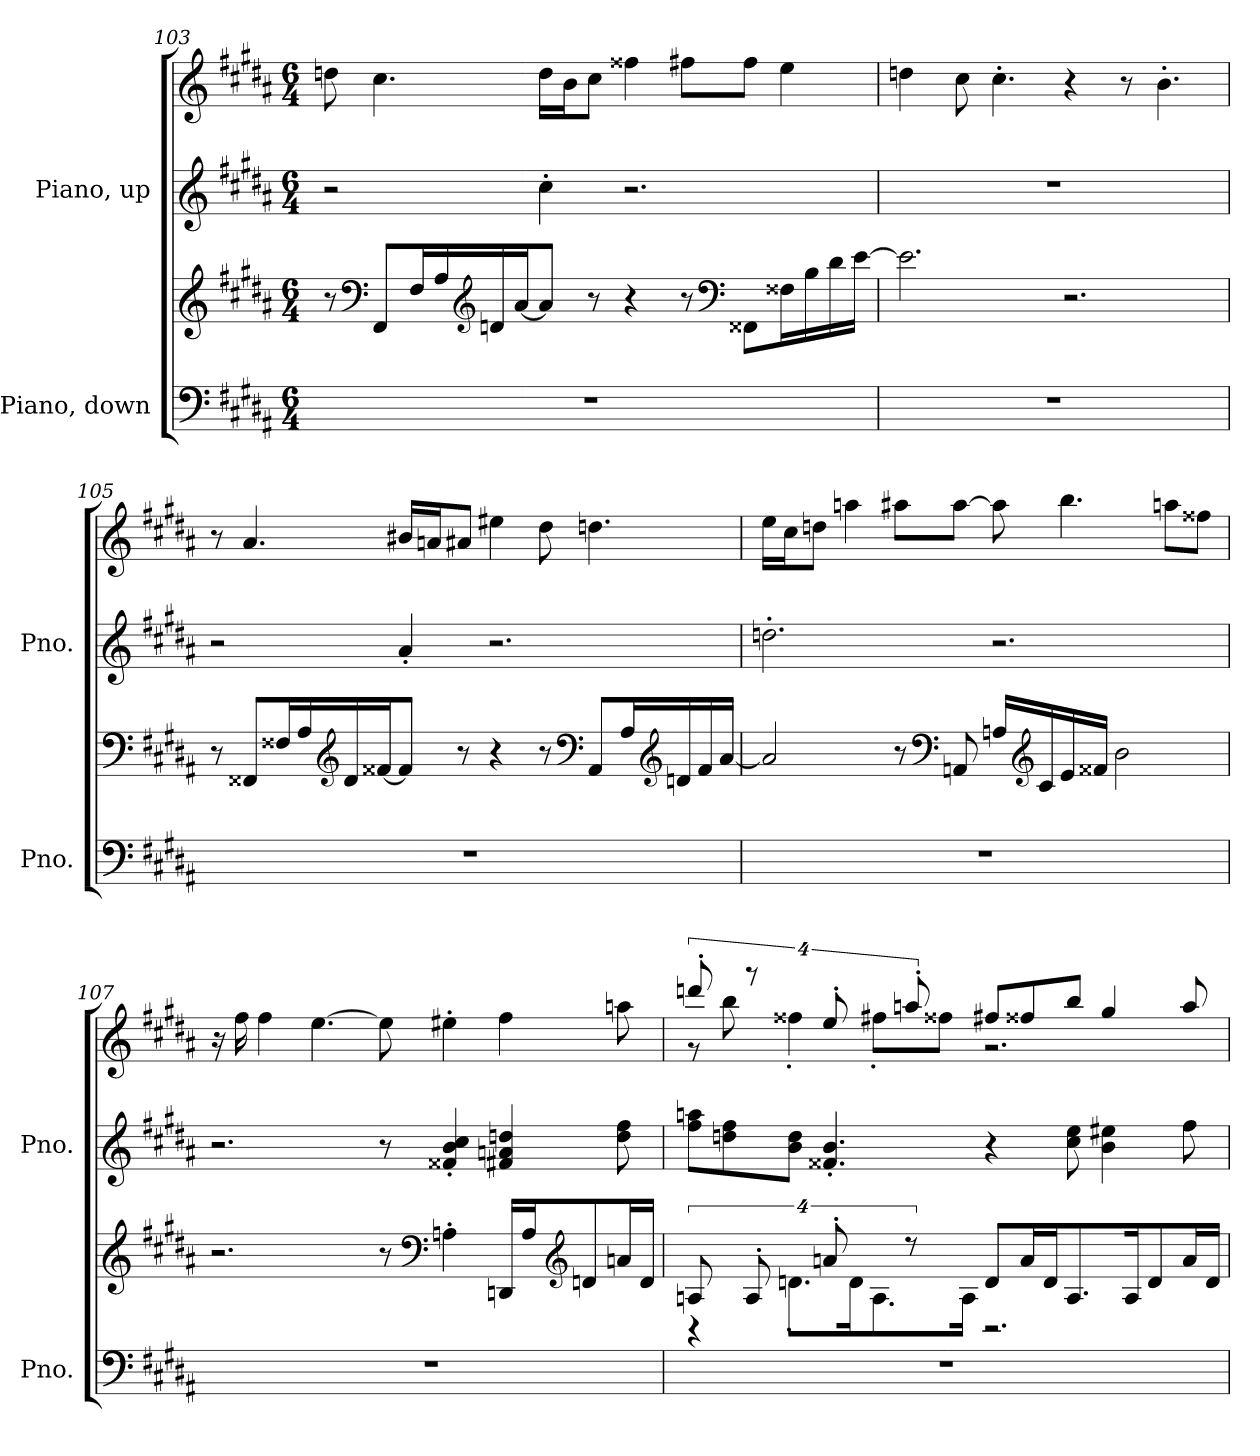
**kern	**kern	**kern	**kern
*part2	*part2	*part1	*part1
*staff4	*staff3	*staff2	*staff1
*I"Piano, down	*	*I"Piano, up	*
*I'Pno.	*	*I'Pno.	*
!!LO:LB:g=z
*clefF4	*clefG2	*clefG2	*clefG2
*k[f#c#g#d#a#]	*k[f#c#g#d#a#]	*k[f#c#g#d#a#]	*k[f#c#g#d#a#]
*M6/4	*M6/4	*M6/4	*M6/4
=103	=103	=103	=103
1.r	8r	2r	8ddn\
*	*clefF4	*	*
.	8FF#/L	.	4.cc#\
.	16F#/L	.	.
.	16A#/	.	.
*	*clefG2	*	*
.	16dn/	.	.
.	[16a#/J	.	.
.	8a#/J]	4cc#'\	16dd\LL
.	.	.	16b\J
.	8r	.	8cc#\J
.	4r	2.r	4ff##X\
.	8r	.	8ff#X\L
*	*clefF4	*	*
.	8FF##X\L	.	8ff#\J
.	16F##X\L	.	4ee\
.	16B\	.	.
.	16d\	.	.
.	[16e\JJ	.	.
=104	=104	=104	=104
1.r	2.e\]	1.r	4ddn\
.	.	.	8cc#\
.	.	.	4.cc#'\
.	2.r	.	4r
.	.	.	8r
.	.	.	4.b'\
!!LO:LB:g=z
=105	=105	=105	=105
1.r	8r	2r	8r
.	8FF##X/L	.	4.a#/
.	16F##X/L	.	.
.	16A#/	.	.
*	*clefG2	*	*
.	16d#/	.	.
.	[16f##X/J	.	.
.	8f##/J]	4a#'/	16b#X/LL
.	.	.	16an/J
.	8r	.	8a#X/J
.	4r	2.r	4ee#X\
.	8r	.	8dd#\
*	*clefF4	*	*
.	8AA#/L	.	4.ddn\
.	16A#/L	.	.
*	*clefG2	*	*
.	16dn/	.	.
.	16f##/	.	.
.	[16a#/JJ	.	.
!!LO:PB:g=z
=106	=106	=106	=106
1.r	2a#/]	2.ddn'\	16ee\LL
.	.	.	16cc#\J
.	.	.	8ddn\J
.	.	.	4aan\
.	8r	.	8aa#X\L
*	*clefF4	*	*
.	8AAn/	.	[8aa#\J
.	16An/LL	2.r	8aa#\]
*	*clefG2	*	*
.	16c#/	.	.
.	16e/	.	4.bb\
.	16f##X/JJ	.	.
.	2b\	.	.
.	.	.	8aan\L
.	.	.	8ff##X\J
!!LO:LB:g=z
=107	=107	=107	=107
1.r	2.r	2.r	16r
.	.	.	16ff#\
.	.	.	4ff#\
.	.	.	[4.ee\
.	8r	8r	8ee\]
*	*clefF4	*	*
.	4An'\	4f##X/' 4b/' 4cc#/'	4ee#X'\
.	16DDn/LL	4f#X/ 4an/ 4ddn/	4ff#\
.	16A/J	.	.
*	*clefG2	*	*
.	8dn/	.	.
.	16an/L	8dd\ 8ff#\	8aan\
.	16d/JJ	.	.
!!LO:LB:g=z
=108	=108	=108	=108
*	*^	*	*^
1.r	16%3An/	4r	8ff#\ 8aan\L	16%3dddn'/	8r
.	.	.	8ddn\ 8ff#\	.	8bb\
.	16%3A'/	.	.	16%3r	.
.	.	8.dn'\L	8b\ 8dd\J	.	4ff##X'\
.	16%3an'/	.	4.f##X/' 4.b/'	16%3ee'/	.
.	.	16d\K	.	.	.
.	.	8.A\	.	.	8ff#X'\L
.	16%3r	.	.	16%3aan'/	.
.	.	.	.	.	8ff##X\J
.	.	16A\Jk	.	.	.
.	8d/L	2.r	4r	8ff#X/L	2.r
.	16a/L	.	.	8ff##X/	.
.	16d/J	.	.	.	.
.	8.A/	.	8cc#\ 8ee\	8bb/J	.
.	.	.	4b\ 4ee#X\	4gg#/	.
.	16A/K	.	.	.	.
.	8d/	.	.	.	.
.	16a/L	.	8ff#\	8aa/	.
.	16d/JJ	.	.	.	.
*	*v	*v	*	*v	*v
=	=	=	=
*-	*-	*-	*-
